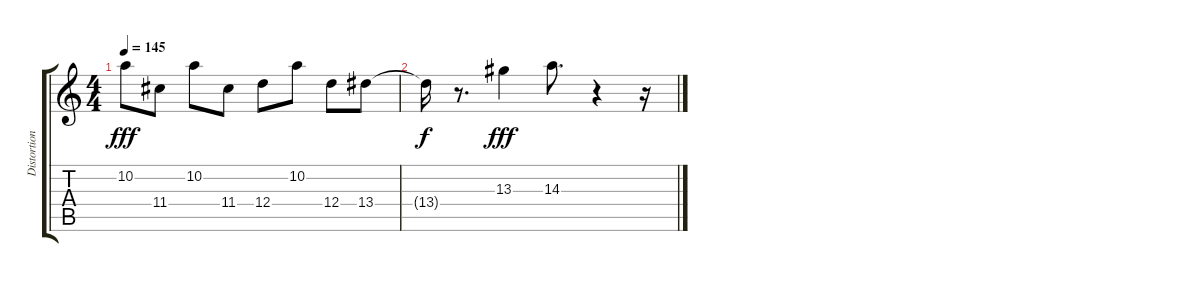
\track ("Distortion Guitar - ____________ _______" "Distortion") {instrument distortionguitar}
\staff {score tabs}
\tuning (E4 B3 G3 D3 A2 E2) {hide}
\ts (4 4)
\tempo 145
\clef g2
\ks c
10.2.8{dy fff} 11.4.8 10.2.8 11.4.8 12.4.8 10.2.8 12.4.8 13.4.8 |
13.4{t}.16{dy f} r.8{d} 13.3.4{dy fff} 14.3.8{d} r.4 r.16
